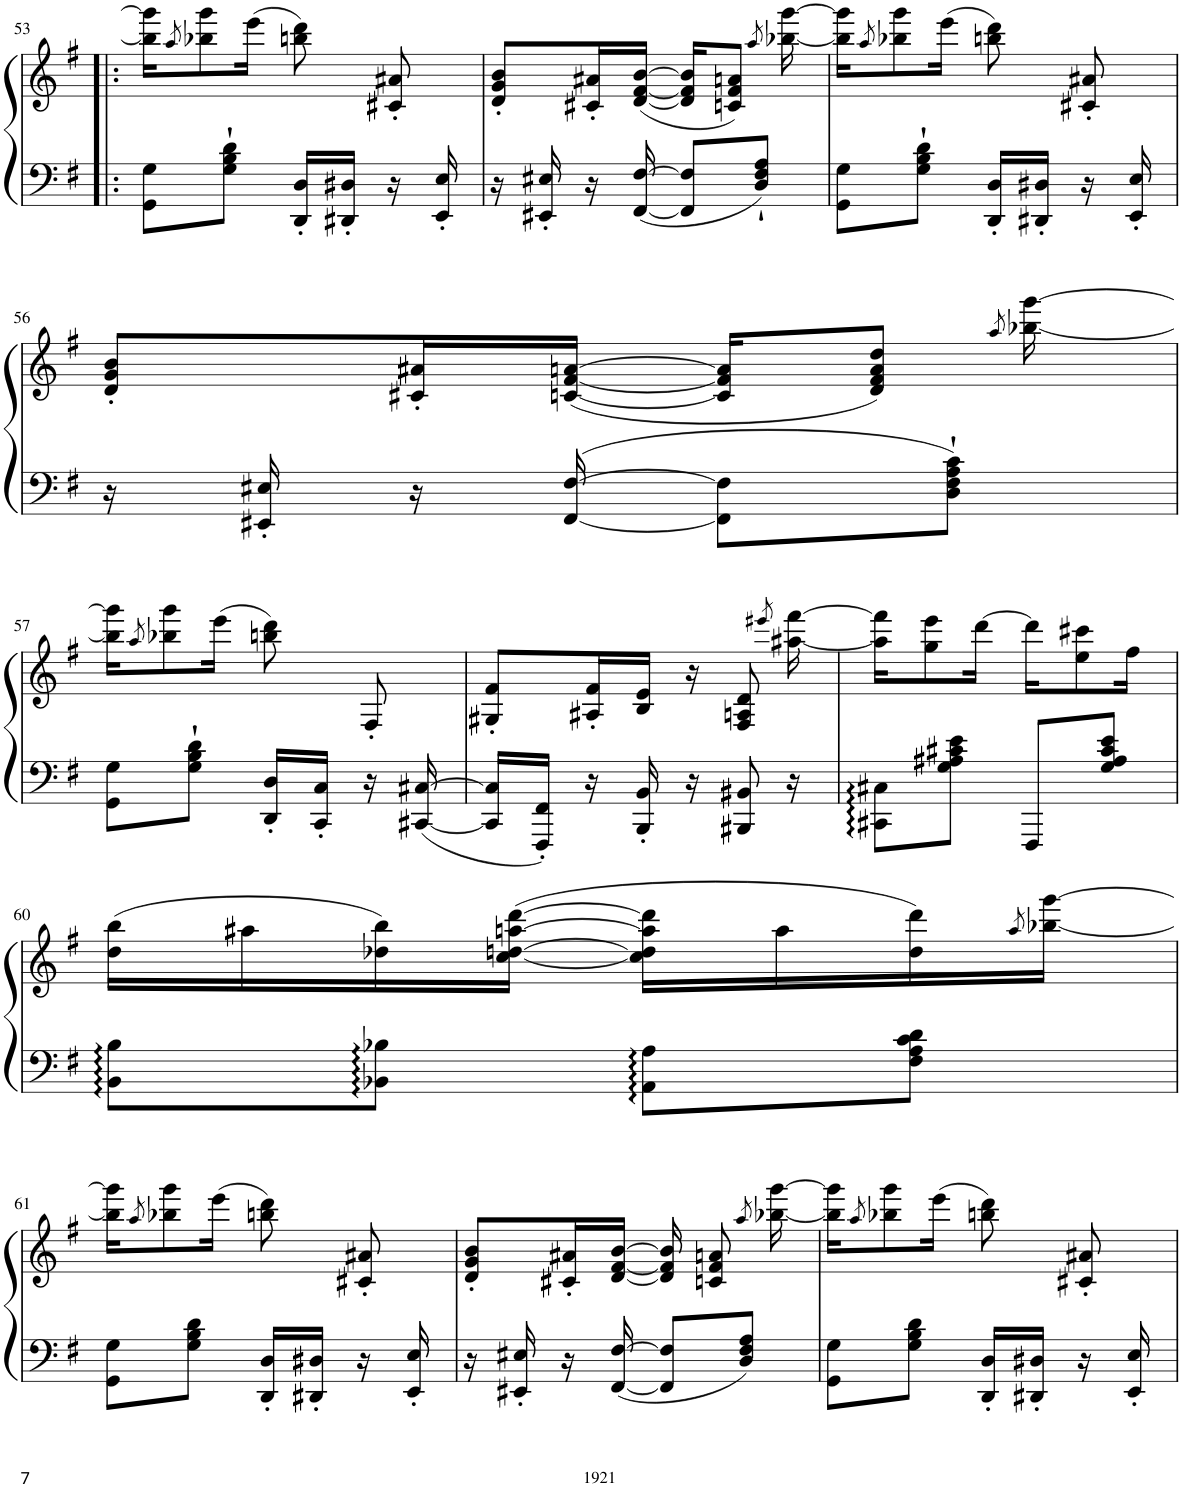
**kern	**kern
*part1	*part1
*staff2	*staff1
*I"Piano	*
*I'Pno.	*
!!LO:PB:g=z
*clefF4	*clefG2
*k[f#]	*k[f#]
*M2/4	*M2/4
=53!|:	=53!|:
8GG\ 8G\L	16bb-\] 16ggg\]KL
.	8qaa/
.	8bb-X\ 8ggg\
8G\` 8B\` 8d\`J	.
.	(16eee\Jk
16DD/' 16D/'LL	8bbn\ 8ddd\)
16DD#X/' 16D#X/'JJ	.
16r	8c#X/' 8a#X/'
16EE/' 16E/'	.
=54	=54
16r	8d/' 8g/' 8b/'L
16EE#X/' 16E#X/'	.
16r	16c#X/' 16a#X/'L
[16FF#/ [16F#/	([16d/ [16f#/ [16b/JJ
8FF#/] 8F#/]L	16d/] 16f#/] 16b/]KL
.	8cn/ 8f#/ 8an/J)
8D/` 8F#/` 8A/`J	.
.	8qaa/
.	[16bb-X\ [16ggg\
=55	=55
8GG\ 8G\L	16bb-\] 16ggg\]KL
.	8qaa/
.	8bb-X\ 8ggg\
8G\` 8B\` 8d\`J	.
.	(16eee\Jk
16DD/' 16D/'LL	8bbn\ 8ddd\)
16DD#X/' 16D#X/'JJ	.
16r	8c#X/' 8a#X/'
16EE/' 16E/'	.
!!LO:LB:g=z
=56	=56
16r	8d/' 8g/' 8b/'L
16EE#X/' 16E#X/'	.
16r	16c#X/' 16a#X/'L
[16FF#/ [16F#/	([16cn/ [16f#/ [16an/JJ
8FF#\] 8F#\]L	16c/] 16f#/] 16a/]KL
.	8d/ 8f#/ 8a/ 8dd/J)
8D\` 8F#\` 8A\` 8c\`J	.
.	8qaa/
.	[16bb-X\ [16ggg\
!!LO:LB:g=z
=57	=57
8GG\ 8G\L	16bb-\] 16ggg\]KL
.	8qaa/
.	8bb-X\ 8ggg\
8G\` 8B\` 8d\`J	.
.	(16eee\Jk
16DD/' 16D/'LL	8bbn\ 8ddd\)
16CC/' 16C/'JJ	.
16r	8F#'/
[16CC#X/ [16C#X/	.
=58	=58
16CC#/] 16C#/]LL	8G#X/' 8f#/'L
16FFF#/' 16FF#/'JJ	.
16r	16A#X/' 16f#/'L
16BBB/' 16BB/'	16B/ 16e/JJ
16r	16r
8BBB#X/ 8BB#X/	8F#/ 8An/ 8d/
.	8qeee#X/
16r	[16aa#X\ [16fff#\
=59	=59
8CC#X\ 8C#X\L	16aa#\] 16fff#\]KL
.	8gg\ 8eee\
8G\` 8A#X\` 8c#X\` 8e\`J	.
.	[16ddd\Jk
8FFF#/L	16ddd\KL]
.	8ee\ 8ccc#X\
8G/` 8A#/` 8c#/` 8e/`J	.
.	16ff#\Jk
!!LO:LB:g=z
=60	=60
8BB\ 8B\L	(16dd\ 16bb\LL
.	16aa#X\
8BB-X\ 8B-X\J	16dd-X\ 16bb\)
.	([16cc\ [16ddn\ [16aan\ [16ddd\JJ
8AA\ 8A\L	16cc\] 16dd\] 16aa\] 16ddd\]LL
.	16aa\
8F#\` 8A\` 8c\` 8d\`J	16dd\ 16ddd\)
.	8qaa/
.	[16bb-X\ [16ggg\JJ
!!LO:LB:g=z
=61	=61
8GG\ 8G\L	16bb-\] 16ggg\]KL
.	8qaa/
.	8bb-X\ 8ggg\
8G\` 8B\` 8d\`J	.
.	(16eee\Jk
16DD/' 16D/'LL	8bbn\ 8ddd\)
16DD#X/' 16D#X/'JJ	.
16r	8c#X/' 8a#X/'
16EE/' 16E/'	.
=62	=62
16r	8d/' 8g/' 8b/'L
16EE#X/' 16E#X/'	.
16r	16c#X/' 16a#X/'L
[16FF#/ [16F#/	[16d/ [16f#/ [16b/JJ
8FF#/] 8F#/]L	16d/] 16f#/] 16b/]
.	8cn/ 8f#/ 8an/
8D/` 8F#/` 8A/`J	.
.	8qaa/
.	[16bb-X\ [16ggg\
=63	=63
8GG\ 8G\L	16bb-\] 16ggg\]KL
.	8qaa/
.	8bb-X\ 8ggg\
8G\` 8B\` 8d\`J	.
.	(16eee\Jk
16DD/' 16D/'LL	8bbn\ 8ddd\)
16DD#X/' 16D#X/'JJ	.
16r	8c#X/' 8a#X/'
16EE/' 16E/'	.
=	=
*-	*-
